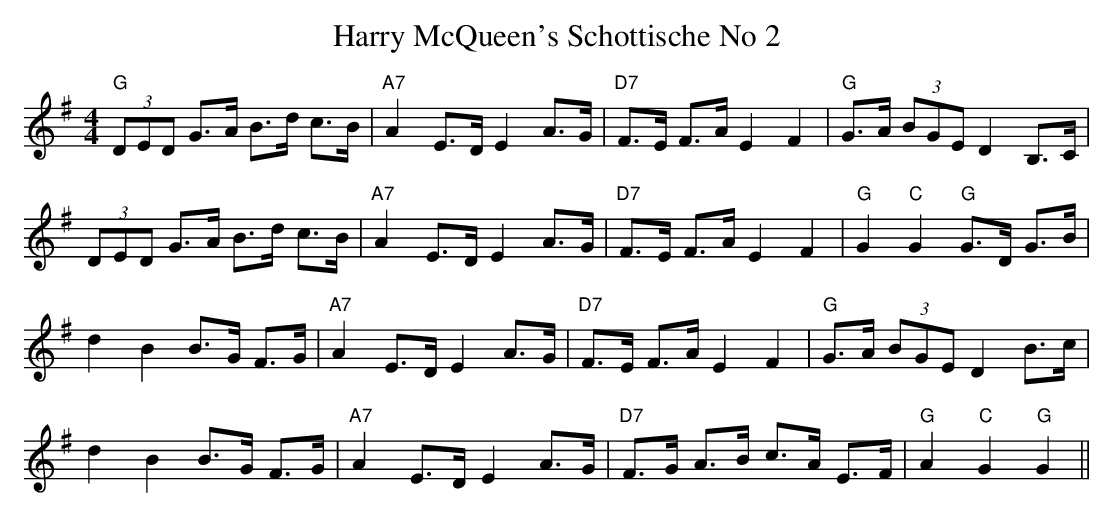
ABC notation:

X:1
T:Harry McQueen's Schottische No 2
M:4/4
L:1/8
K:G
"G"(3DED G>A B>d c>B|"A7"A2E>DE2A>G|"D7"F>E F>AE2F2|"G"G>A (3BGE D2B,>C|
(3DED G>A B>d c>B|"A7"A2E>DE2A>G|"D7"F>E F>AE2F2|"G"G2"C"G2"G"G>D G>B|
d2B2B>G F>G|"A7"A2E>DE2A>G|"D7"F>E F>A E2F2|"G"G>A (3BGE D2B>c|
d2B2B>G F>G|"A7"A2E>DE2A>G|"D7"F>G A>B c>A E>F|"G"A2"C"G2"G"G2||
